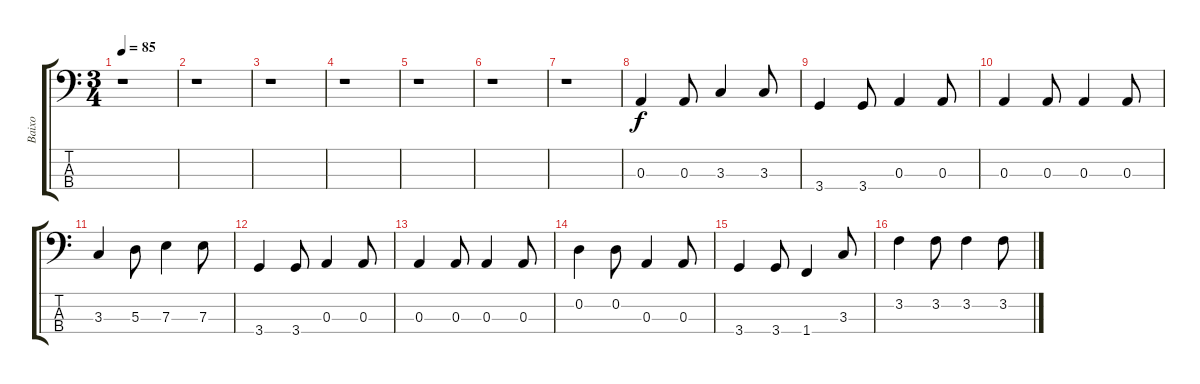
\track ("Baixo" "Baixo") {instrument electricbassfinger}
\staff {score tabs}
\tuning (G2 D2 A1 E1) {hide}
\ts (3 4)
\tempo 85
\clef f4
\ks c
r.1{dy f} |
r.1 |
r.1 |
r.1 |
r.1 |
r.1 |
r.1 |
0.3.4 0.3.8 3.3.4 3.3.8 |
3.4.4 3.4.8 0.3.4 0.3.8 |
0.3.4 0.3.8 0.3.4 0.3.8 |
3.3.4 5.3.8 7.3.4 7.3.8 |
3.4.4 3.4.8 0.3.4 0.3.8 |
0.3.4 0.3.8 0.3.4 0.3.8 |
0.2.4 0.2.8 0.3.4 0.3.8 |
3.4.4 3.4.8 1.4.4 3.3.8 |
3.2.4 3.2.8 3.2.4 3.2.8
